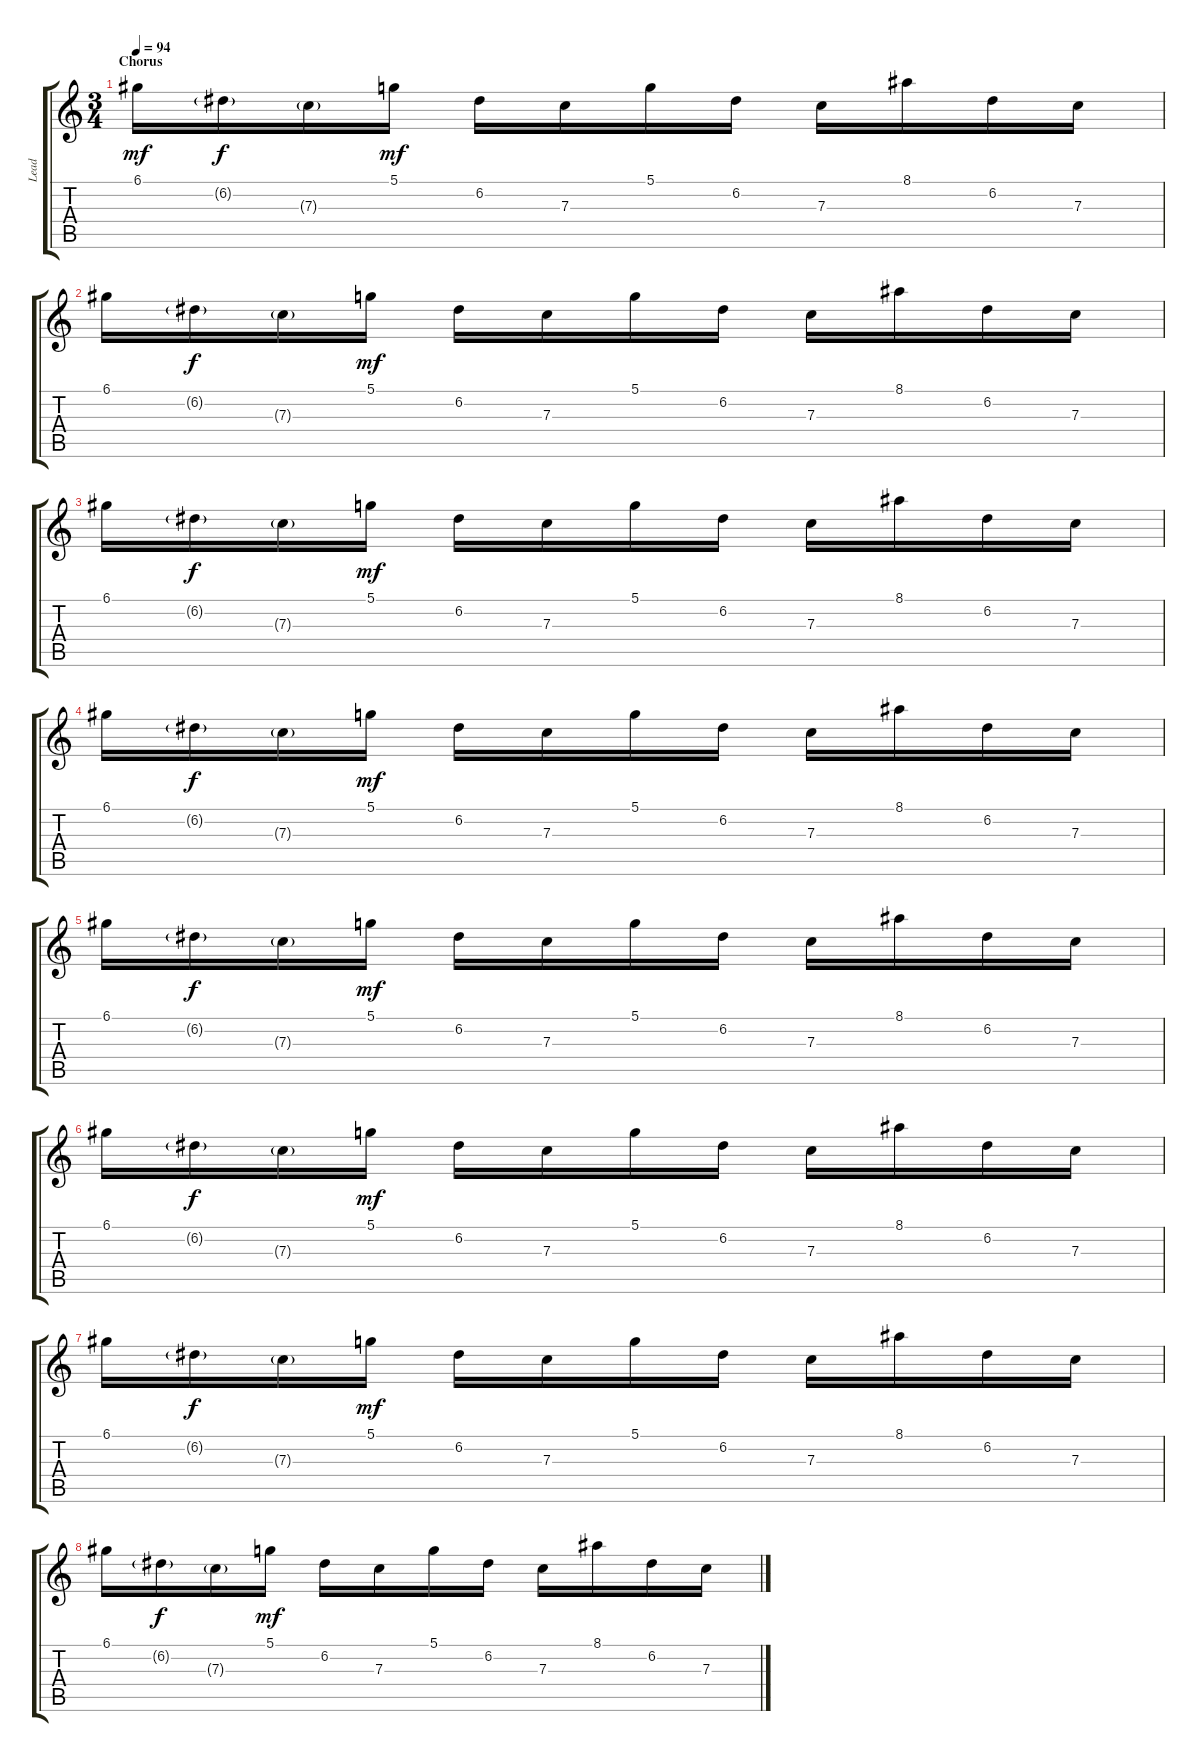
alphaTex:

\track ("Lead" "Lead") {instrument overdrivenguitar}
\staff {score tabs}
\tuning (D4 A3 F3 C3 G2 C2) {hide}
\ts (3 4)
\section ("" "Chorus")
\tempo 94
\clef g2
\ks c
6.1.16{dy mf} 6.2{g}.16{dy f} 7.3{g}.16 5.1.16{dy mf} 6.2.16 7.3.16 5.1.16 6.2.16 7.3.16 8.1.16 6.2.16 7.3.16 |
6.1.16 6.2{g}.16{dy f} 7.3{g}.16 5.1.16{dy mf} 6.2.16 7.3.16 5.1.16 6.2.16 7.3.16 8.1.16 6.2.16 7.3.16 |
6.1.16 6.2{g}.16{dy f} 7.3{g}.16 5.1.16{dy mf} 6.2.16 7.3.16 5.1.16 6.2.16 7.3.16 8.1.16 6.2.16 7.3.16 |
6.1.16 6.2{g}.16{dy f} 7.3{g}.16 5.1.16{dy mf} 6.2.16 7.3.16 5.1.16 6.2.16 7.3.16 8.1.16 6.2.16 7.3.16 |
6.1.16 6.2{g}.16{dy f} 7.3{g}.16 5.1.16{dy mf} 6.2.16 7.3.16 5.1.16 6.2.16 7.3.16 8.1.16 6.2.16 7.3.16 |
6.1.16 6.2{g}.16{dy f} 7.3{g}.16 5.1.16{dy mf} 6.2.16 7.3.16 5.1.16 6.2.16 7.3.16 8.1.16 6.2.16 7.3.16 |
6.1.16 6.2{g}.16{dy f} 7.3{g}.16 5.1.16{dy mf} 6.2.16 7.3.16 5.1.16 6.2.16 7.3.16 8.1.16 6.2.16 7.3.16 |
6.1.16 6.2{g}.16{dy f} 7.3{g}.16 5.1.16{dy mf} 6.2.16 7.3.16 5.1.16 6.2.16 7.3.16 8.1.16 6.2.16 7.3.16
